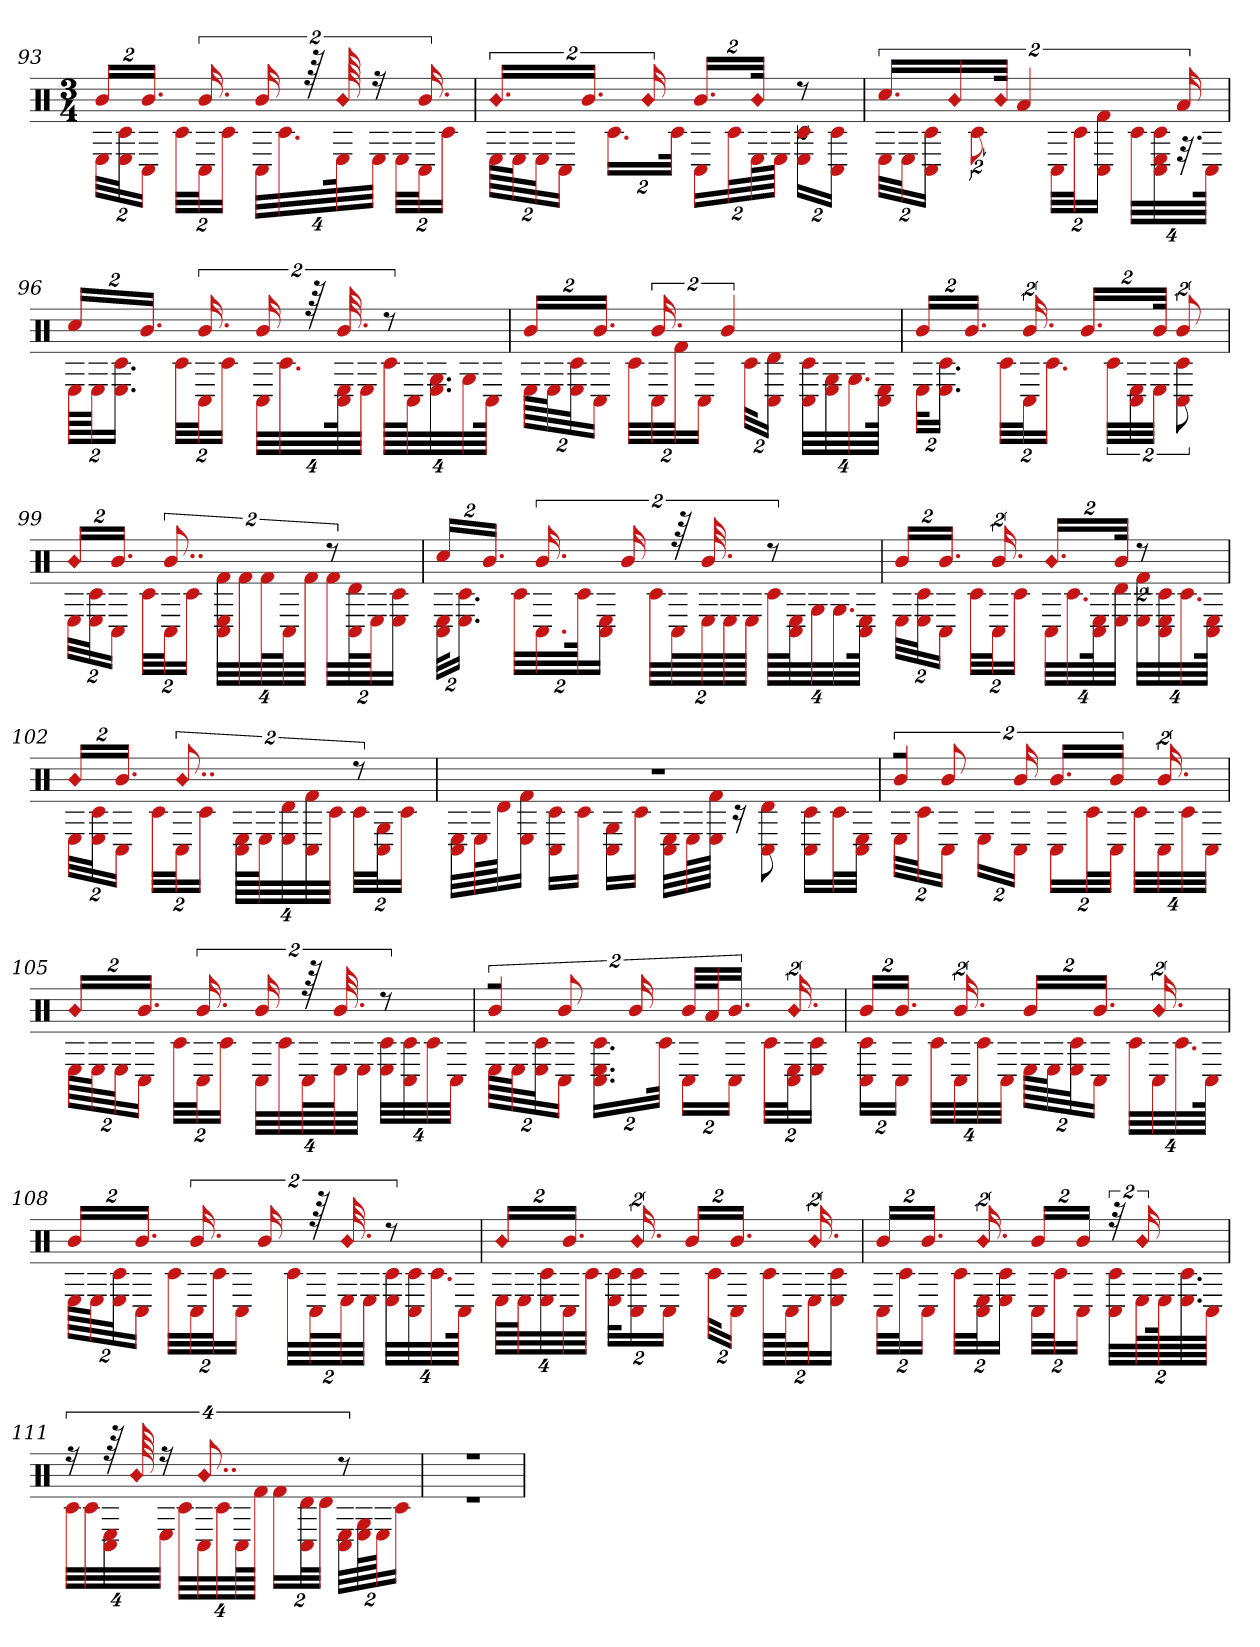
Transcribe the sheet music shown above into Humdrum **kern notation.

**kern
*part1
*staff1
*clefX
*k[]
*M3/4
=93
!LO:N:head=diamond
*^
32%3bL	64%3ELL
.	64%3E 64%3c#J
32%3.bJ	32%3C#J
.	64%3c#LL
32%3.b	64%3C#J
.	32%3c#J
32%3b	64%3C#LL
.	64%3.c#
128%3r	.
!LO:N:head=diamond	!
128%3b	128%3Ek
32%3r	64%3EJJ
.	64%3ELL
32%3.b	64%3C#J
.	32%3c#J
=94	=94
!LO:N:head=diamond	!
32%3.bL	128%3ELLL
.	128%3EJ
.	64%3EJ
.	32%3C#J
32%3.bJ	.
.	32%3.c#L
!LO:N:head=diamond	!
32%3b	.
.	64%3c#Jk
32%3.bL	32%3C#L
.	64%3c#L
!LO:N:head=diamond	!
64%3bJk	128%3EL
.	128%3EJJJ
16%3r	32%3E 32%3c#L
.	32%3C# 32%3c#J
=95	=95
32%3.cc#L	64%3ELL
.	64%3EJ
.	32%3c# 32%3C#J
!LO:N:head=diamond	!
32%3bJ	.
.	16%3c#
!LO:N:head=diamond	!
64%3bJJ	.
8%3a	.
.	64%3C#LL
.	64%3c#J
.	32%3C# 32%3f#J
.	64%3c#LL
.	64%3C# 64%3c# 64%3E
32%3a	64%3.r
.	128%3C#JJk
=96	=96
32%3cc#L	128%3ELLL
.	128%3EJJ
.	32%3.E 32%3.c#J
32%3.bJ	.
.	64%3c#LL
32%3.b	64%3C#J
.	32%3c#J
32%3b	64%3C#LL
.	64%3.c#
128%3r	.
64%3.b	128%3C# 128%3Ek
.	64%3EJJ
16%3r	128%3c#LLL
.	128%3C#J
.	64%3.E 64%3.G
.	64%3G
.	128%3C#JJk
=97	=97
32%3bL	128%3ELLL
.	128%3EJ
.	64%3E 64%3c#J
32%3.bJ	32%3C#J
.	64%3c#LL
32%3.b	64%3C#
.	64%3f#J
.	32%3C#J
8%3b	.
.	64%3c#KL
.	32%3C# 32%3dJ
.	64%3c# 64%3C#LL
.	64%3E 64%3G
.	64%3.G
.	128%3C# 128%3EJJk
=98	=98
32%3bL	64%3EKL
.	32%3.E 32%3.c#J
32%3.bJ	.
.	64%3c#LL
32%3.b	64%3C#J
.	32%3.c#J
32%3.bL	.
.	64%3c#LL
.	64%3C# 64%3E
64%3bJk	64%3EJJ
16%3b	16%3C# 16%3c#
=99	=99
!LO:N:head=diamond	!
32%3bL	64%3ELL
.	64%3E 64%3c#J
32%3.bJ	32%3C#J
.	64%3c#LL
16%3..b	64%3C#J
.	32%3c#J
.	64%3C# 64%3E 64%3f#LL
.	64%3f#
.	128%3f#L
.	128%3C#J
.	64%3f#JJ
16%3r	64%3f#LL
.	128%3C# 128%3dL
.	128%3EJJ
.	32%3E 32%3c#J
=100	=100
32%3cc#L	64%3C# 64%3EKL
.	32%3.E 32%3.c#J
32%3.bJ	.
.	64%3c#LL
32%3.b	64%3.C#
.	128%3c#Jk
.	32%3E 32%3C#J
32%3b	.
.	64%3c#LL
128%3r	128%3C#L
64%3.b	128%3E
.	128%3E
.	128%3EJJJ
16%3r	128%3c#LLL
.	128%3E 128%3C#J
.	64%3G
.	64%3.G
.	128%3C# 128%3EJJk
=101	=101
32%3bL	64%3ELL
.	64%3E 64%3c#J
32%3.bJ	32%3C#J
.	64%3c#LL
32%3.b	64%3C#J
.	32%3c#J
!LO:N:head=diamond	!
32%3.bL	64%3C#LL
.	64%3.c#
.	128%3E 128%3C#k
64%3bJk	64%3E 64%3dJJ
16%3r	64%3E 64%3f#LL
.	64%3C# 64%3E 64%3c#
.	64%3.c#
.	128%3C# 128%3EJJk
=102	=102
!LO:N:head=diamond	!
32%3bL	64%3ELL
.	64%3E 64%3c#J
32%3.bJ	32%3C#J
.	64%3c#LL
!LO:N:head=diamond	!
16%3..b	64%3C#J
.	32%3c#J
.	128%3C# 128%3ELLL
.	128%3EJ
.	64%3d 64%3E
.	64%3f# 64%3C#
.	64%3c#JJ
16%3r	64%3c#LL
.	64%3C# 64%3GJ
.	32%3c#J
=103	=103
2.r	32C# 32ELLL
.	64EL
.	64dJJ
.	16E 16f#JJ
.	16C# 16c#LL
.	16c#JJ
.	16C# 16GLL
.	16c#JJ
.	32C# 32ELLL
.	64EL
.	64E 64f#JJJJ
.	16r
.	8C# 8d
.	16C# 16c#LL
.	32c#L
.	32C# 32EJJJ
=104	=104
32%3bJ	64%3ELL
.	64%3c#J
16%3b	32%3C#J
.	32%3EL
32%3b	32%3C#J
32%3.bL	32%3C#L
.	64%3c#L
32%3bJ	64%3C#JJ
.	64%3c#LL
32%3.b	64%3C#
.	64%3c#
.	64%3C#JJ
=105	=105
!LO:N:head=diamond	!
32%3bL	128%3ELLL
.	128%3EJ
.	64%3EJ
32%3.bJ	32%3C#J
.	64%3c#LL
32%3.b	64%3C#J
.	32%3c#J
32%3b	64%3C#LL
.	64%3c#
128%3r	128%3C#L
64%3.b	128%3EJ
.	64%3EJJ
16%3r	64%3E 64%3c#LL
.	64%3C# 64%3c#
.	64%3c#
.	64%3C#JJ
=106	=106
32%3bJ	128%3ELLL
.	128%3EJ
.	64%3E 64%3c#J
16%3b	32%3C#J
.	32%3.E 32%3.c# 32%3.C#L
32%3b	.
.	64%3c#Jk
64%3bLL	32%3C#L
64%3aJ	.
32%3.bJ	32%3C#J
.	64%3c#LL
!LO:N:head=diamond	!
32%3.b	64%3C# 64%3EJ
.	32%3E 32%3c#J
=107	=107
32%3bL	32%3c# 32%3C#L
32%3.bJ	32%3C#J
.	64%3c#LL
32%3.b	64%3C#
.	64%3c#
.	64%3C#JJ
32%3bL	128%3ELLL
.	128%3EJ
.	64%3E 64%3c#J
32%3.bJ	32%3C#J
.	64%3c#LL
!LO:N:head=diamond	!
32%3.b	64%3C#
.	64%3.c#
.	128%3C#JJk
=108	=108
32%3bL	128%3ELLL
.	128%3EJ
.	64%3E 64%3c#J
32%3.bJ	32%3C#J
.	64%3c#LL
32%3.b	64%3C#
.	64%3c#J
.	32%3C#J
32%3b	.
.	64%3c#LL
128%3r	128%3C#L
!LO:N:head=diamond	!
64%3.b	128%3EJ
.	64%3EJJ
16%3r	64%3E 64%3c#LL
.	64%3C# 64%3c#
.	64%3.c#
.	128%3C#JJk
=109	=109
!LO:N:head=diamond	!
32%3bL	128%3ELLL
.	128%3EJ
.	64%3E 64%3c#
32%3.bJ	64%3C#
.	64%3c#JJ
.	64%3E 64%3c#KL
!LO:N:head=diamond	!
32%3.b	32%3c# 32%3C#
.	32%3C#J
32%3bL	.
.	64%3c#KL
32%3.bJ	32%3C#J
.	128%3c#LLL
.	128%3C#J
!LO:N:head=diamond	!
32%3.b	64%3EJ
.	32%3E 32%3c#J
=110	=110
32%3bL	64%3C#LL
.	64%3c#J
32%3.bJ	32%3C#J
.	64%3c#LL
!LO:N:head=diamond	!
32%3.b	64%3C# 64%3EJ
.	32%3E 32%3c#J
32%3bL	64%3C#LL
.	64%3c#J
32%3bJ	32%3C#J
64%3r	64%3c# 64%3C#LL
!LO:N:head=diamond	!
32%3b	128%3EL
.	256%3Ek
.	128%3.E 128%3.c#
.	128%3C#JJJ
=111	=111
32%3r	64%3c#LL
.	64%3c#
128%3r	64%3C# 64%3E
!LO:N:head=diamond	!
128%3b	.
32%3r	64%3EJJ
.	64%3c#LL
!LO:N:head=diamond	!
16%3..b	64%3C#
.	64%3c#
.	128%3C#L
.	128%3f#JJJ
.	32%3f#L
.	64%3C# 64%3dL
.	64%3dJJ
16%3r	64%3C# 64%3ELL
.	128%3G 128%3EL
.	128%3EJJ
.	32%3c#J
=112	=112
2.r	2.r
*v	*v
=
*-
